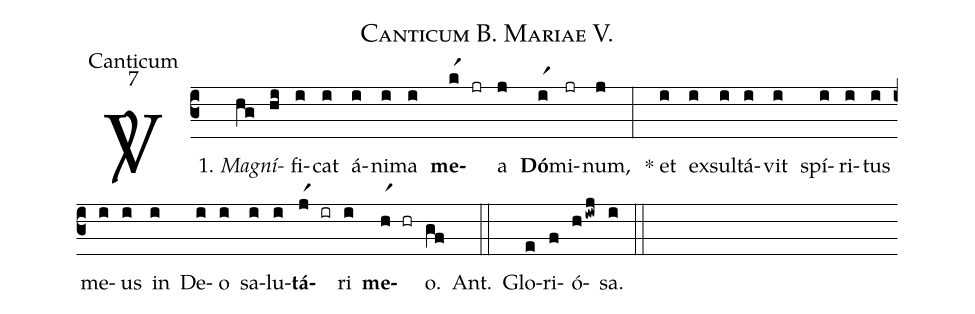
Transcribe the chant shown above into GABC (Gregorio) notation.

name:Canticum B. Mariae V.;
office-part:Canticum;
mode:7;
%%
(c3) <sp>V/</sp> 1. <i>Ma</i>(hg)<i>gní</i>(hi)fi(i)cat(i) á(i)ni(i)ma(i) <b>me</b>(kr1 jr)a(j) <b>Dó</b>(ir1)mi(jr)num,(j) (:) * et(i) ex(i)sul(i)tá(i)vit(i) spí(i)ri(i)tus(i) me(i)us(i) in(i) De(i)o(i) sa(i)lu(i)<b>tá</b>(jr1 ir)ri(i) <b>me</b>(hr1 hr)o.(gf) Ant.(::) Glo(e)ri(f)ó(hiwj)sa.(i) (::)
